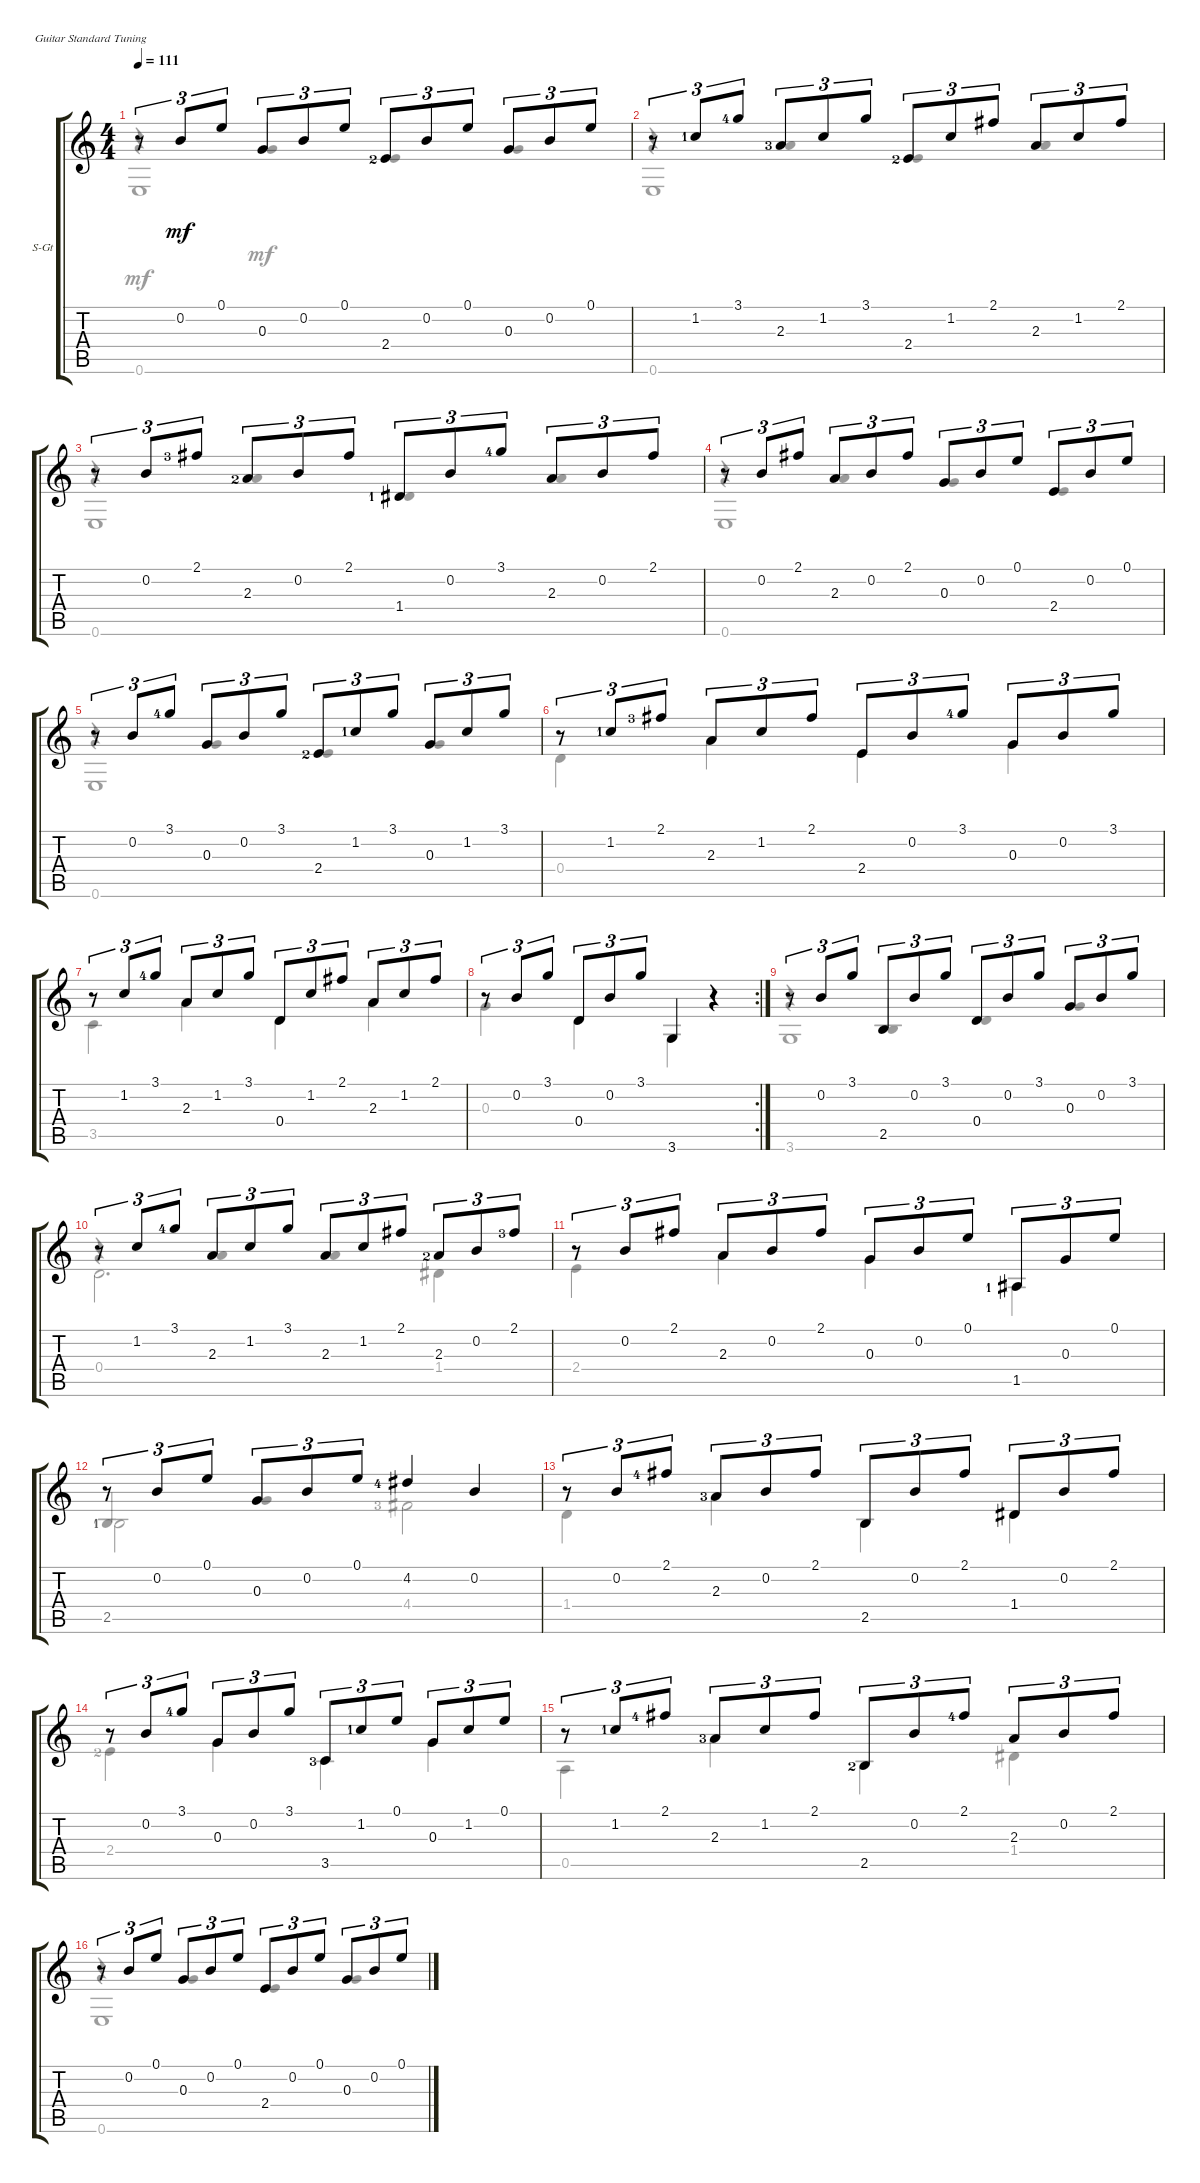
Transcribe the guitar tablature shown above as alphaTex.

\defaultSystemsLayout 4
\bracketExtendMode groupsimilarinstruments
\firstSystemTrackNameOrientation horizontal
\otherSystemsTrackNameOrientation horizontal
\track ("Steel Guitar" "S-Gt") {instrument acousticguitarsteel}
\staff {score tabs}
\tuning (E4 B3 G3 D3 A2 E2)
\voice
\ts (4 4)
\tempo 111
\clef g2
\ks c
r.8{tu (3 2) dy mf instrument acousticguitarsteel} 0.2.8{tu (3 2)} 0.1.8{tu (3 2)} 0.3.8{tu (3 2)} 0.2.8{tu (3 2)} 0.1.8{tu (3 2)} 2.4{lf 3}.8{tu (3 2)} 0.2.8{tu (3 2)} 0.1.8{tu (3 2)} 0.3.8{tu (3 2)} 0.2.8{tu (3 2)} 0.1.8{tu (3 2)} |
r.8{tu (3 2)} 1.2{lf 2}.8{tu (3 2)} 3.1{lf 5}.8{tu (3 2)} 2.3{lf 4}.8{tu (3 2)} 1.2.8{tu (3 2)} 3.1.8{tu (3 2)} 2.4{lf 3}.8{tu (3 2)} 1.2.8{tu (3 2)} 2.1.8{tu (3 2)} 2.3.8{tu (3 2)} 1.2.8{tu (3 2)} 2.1.8{tu (3 2)} |
r.8{tu (3 2)} 0.2.8{tu (3 2)} 2.1{lf 4}.8{tu (3 2)} 2.3{lf 3}.8{tu (3 2)} 0.2.8{tu (3 2)} 2.1.8{tu (3 2)} 1.4{lf 2}.8{tu (3 2)} 0.2.8{tu (3 2)} 3.1{lf 5}.8{tu (3 2)} 2.3.8{tu (3 2)} 0.2.8{tu (3 2)} 2.1.8{tu (3 2)} |
r.8{tu (3 2)} 0.2.8{tu (3 2)} 2.1.8{tu (3 2)} 2.3.8{tu (3 2)} 0.2.8{tu (3 2)} 2.1.8{tu (3 2)} 0.3.8{tu (3 2)} 0.2.8{tu (3 2)} 0.1.8{tu (3 2)} 2.4.8{tu (3 2)} 0.2.8{tu (3 2)} 0.1.8{tu (3 2)} |
r.8{tu (3 2)} 0.2.8{tu (3 2)} 3.1{lf 5}.8{tu (3 2)} 0.3.8{tu (3 2)} 0.2.8{tu (3 2)} 3.1.8{tu (3 2)} 2.4{lf 3}.8{tu (3 2)} 1.2{lf 2}.8{tu (3 2)} 3.1.8{tu (3 2)} 0.3.8{tu (3 2)} 1.2.8{tu (3 2)} 3.1.8{tu (3 2)} |
r.8{tu (3 2)} 1.2{lf 2}.8{tu (3 2)} 2.1{lf 4}.8{tu (3 2)} 2.3.8{tu (3 2)} 1.2.8{tu (3 2)} 2.1.8{tu (3 2)} 2.4.8{tu (3 2)} 0.2.8{tu (3 2)} 3.1{lf 5}.8{tu (3 2)} 0.3.8{tu (3 2)} 0.2.8{tu (3 2)} 3.1.8{tu (3 2)} |
r.8{tu (3 2)} 1.2.8{tu (3 2)} 3.1{lf 5}.8{tu (3 2)} 2.3.8{tu (3 2)} 1.2.8{tu (3 2)} 3.1.8{tu (3 2)} 0.4.8{tu (3 2)} 1.2.8{tu (3 2)} 2.1.8{tu (3 2)} 2.3.8{tu (3 2)} 1.2.8{tu (3 2)} 2.1.8{tu (3 2)} |
\rc 2
r.8{tu (3 2)} 0.2.8{tu (3 2)} 3.1.8{tu (3 2)} 0.4.8{tu (3 2)} 0.2.8{tu (3 2)} 3.1.8{tu (3 2)} 3.6.4 r.4 |
r.8{tu (3 2)} 0.2.8{tu (3 2)} 3.1.8{tu (3 2)} 2.5.8{tu (3 2)} 0.2.8{tu (3 2)} 3.1.8{tu (3 2)} 0.4.8{tu (3 2)} 0.2.8{tu (3 2)} 3.1.8{tu (3 2)} 0.3.8{tu (3 2)} 0.2.8{tu (3 2)} 3.1.8{tu (3 2)} |
r.8{tu (3 2)} 1.2.8{tu (3 2)} 3.1{lf 5}.8{tu (3 2)} 2.3.8{tu (3 2)} 1.2.8{tu (3 2)} 3.1.8{tu (3 2)} 2.3.8{tu (3 2)} 1.2.8{tu (3 2)} 2.1.8{tu (3 2)} 2.3{lf 3}.8{tu (3 2)} 0.2.8{tu (3 2)} 2.1{lf 4}.8{tu (3 2)} |
r.8{tu (3 2)} 0.2.8{tu (3 2)} 2.1.8{tu (3 2)} 2.3.8{tu (3 2)} 0.2.8{tu (3 2)} 2.1.8{tu (3 2)} 0.3.8{tu (3 2)} 0.2.8{tu (3 2)} 0.1.8{tu (3 2)} 1.5{lf 2}.8{tu (3 2)} 0.3.8{tu (3 2)} 0.1.8{tu (3 2)} |
r.8{tu (3 2)} 0.2.8{tu (3 2)} 0.1.8{tu (3 2)} 0.3.8{tu (3 2)} 0.2.8{tu (3 2)} 0.1.8{tu (3 2)} 4.2{lf 5}.4 0.2.4 |
r.8{tu (3 2)} 0.2.8{tu (3 2)} 2.1{lf 5}.8{tu (3 2)} 2.3{lf 4}.8{tu (3 2)} 0.2.8{tu (3 2)} 2.1.8{tu (3 2)} 2.5.8{tu (3 2)} 0.2.8{tu (3 2)} 2.1.8{tu (3 2)} 1.4.8{tu (3 2)} 0.2.8{tu (3 2)} 2.1.8{tu (3 2)} |
r.8{tu (3 2)} 0.2.8{tu (3 2)} 3.1{lf 5}.8{tu (3 2)} 0.3.8{tu (3 2)} 0.2.8{tu (3 2)} 3.1.8{tu (3 2)} 3.5{lf 4}.8{tu (3 2)} 1.2{lf 2}.8{tu (3 2)} 0.1.8{tu (3 2)} 0.3.8{tu (3 2)} 1.2.8{tu (3 2)} 0.1.8{tu (3 2)} |
r.8{tu (3 2)} 1.2{lf 2}.8{tu (3 2)} 2.1{lf 5}.8{tu (3 2)} 2.3{lf 4}.8{tu (3 2)} 1.2.8{tu (3 2)} 2.1.8{tu (3 2)} 2.5{lf 3}.8{tu (3 2)} 0.2.8{tu (3 2)} 2.1{lf 5}.8{tu (3 2)} 2.3.8{tu (3 2)} 0.2.8{tu (3 2)} 2.1.8{tu (3 2)} |
r.8{tu (3 2)} 0.2.8{tu (3 2)} 0.1.8{tu (3 2)} 0.3.8{tu (3 2)} 0.2.8{tu (3 2)} 0.1.8{tu (3 2)} 2.4.8{tu (3 2)} 0.2.8{tu (3 2)} 0.1.8{tu (3 2)} 0.3.8{tu (3 2)} 0.2.8{tu (3 2)} 0.1.8{tu (3 2)}
\voice
\clef g2
\ottava regular
\simile none
\ks c
r.4{dy mf beam invert} 0.3.4{beam invert} 2.4{lf 3}.4{beam invert} 0.3.4{beam invert} |
r.4{beam invert} 2.3{lf 4}.4{beam invert} 2.4{lf 3}.4{beam invert} 2.3.4{beam invert} |
r.4{beam invert} 2.3{lf 3}.4{beam invert} 1.4{lf 2}.4{beam invert} 2.3.4{beam invert} |
r.4 2.3.4{beam invert} 0.3.4{beam invert} 2.4.4{beam invert} |
r.4{beam invert} 0.3.4{beam invert} 2.4{lf 3}.4{beam invert} 0.3.4{beam invert} |
0.4.4 2.3.4 2.4.4 0.3.4 |
3.5.4 2.3.4 0.4.4 2.3.4 |
0.3.4 0.4.4 3.6.4 r.4 |
r.4{beam invert} 2.5.4{beam invert} 0.4.4{beam invert} 0.3.4{beam invert} |
r.4{beam invert} 2.3.4{beam invert} 2.3.4{beam invert} |
2.4.4 2.3.4 0.3.4 1.5{lf 2}.4 |
2.5{lf 2}.4{beam invert} 0.3.4{beam invert} |
1.4.4 2.3{lf 4}.4 2.5.4 1.4.4 |
2.4{lf 3}.4 0.3.4 3.5{lf 4}.4 0.3.4 |
0.5.4 2.3{lf 4}.4 2.5{lf 3}.4 1.4.4 |
r.4{beam invert} 0.3.4{beam invert} 2.4.4{beam invert} 0.3.4{beam invert}
\voice
\clef g2
\ottava regular
\simile none
\ks c
0.6.1{dy mf} |
0.6.1 |
0.6.1 |
0.6.1 |
0.6.1 |
|
|
|
3.6.1 |
0.4.2{d} 1.4.4 |
|
2.5{lf 2}.2 4.4{lf 4}.2 |
|
|
|
0.6.1
